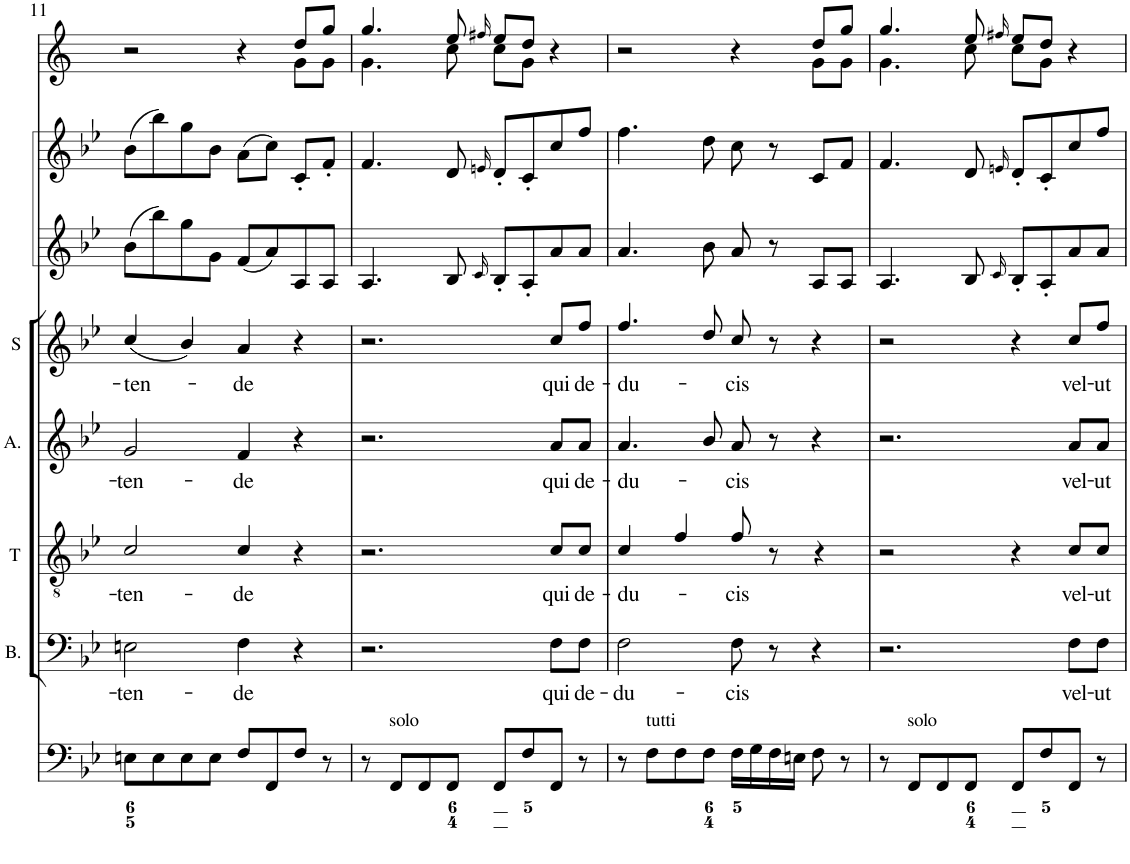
**kern	**kern	**text	**kern	**text	**kern	**text	**kern	**text	**kern	**kern	**kern
*part8	*part7	*part7	*part6	*part6	*part5	*part5	*part4	*part4	*part3	*part2	*part1
*staff8	*staff7	*staff7	*staff6	*staff6	*staff5	*staff5	*staff4	*staff4	*staff3	*staff2	*staff1
*I"Organ	*I"Basse	*	*I"Tenor	*	*I"Alto	*	*I"Soprane	*	*I"Violino 2	*I"Violino 1	*I"Clarini in B[b]
*	*I'B.	*	*I'T	*	*I'A.	*	*I'S	*	*I'Vln	*I'Vln	*
!!LO:PB:g=z
*clefF4	*clefF4	*	*clefGv2	*	*clefG2	*	*clefG2	*	*clefG2	*clefG2	*clefG2
*	*	*	*	*	*	*	*	*	*	*	*Trd1c2
*k[b-e-]	*k[b-e-]	*	*k[b-e-]	*	*k[b-e-]	*	*k[b-e-]	*	*k[b-e-]	*k[b-e-]	*k[]
*M4/4	*M4/4	*	*M4/4	*	*M4/4	*	*M4/4	*	*M4/4	*M4/4	*M4/4
*met(c)	*met(c)	*	*met(c)	*	*met(c)	*	*met(c)	*	*met(c)	*met(c)	*met(c)
=11	=11	=11	=11	=11	=11	=11	=11	=11	=11	=11	=11
!	!	!LO:LY:b	!	!LO:LY:b	!	!LO:LY:b	!	!LO:LY:b	!	!	!
*	*	*	*	*	*	*	*	*	*	*	*^
8En\L	2En\	-ten-	2c/	-ten-	2g/	-ten-	(4cc/	-ten-	(8b-\L	(8b-\L	2r	2.ryy
8E\	.	.	.	.	.	.	.	.	8bb-\)	8bb-\)	.	.
8E\	.	.	.	.	.	.	4b-/)	.	8gg\	8gg\	.	.
8E\J	.	.	.	.	.	.	.	.	8g\J	8b-\J	.	.
!	!	!LO:LY:b	!	!LO:LY:b	!	!LO:LY:b	!	!LO:LY:b	!	!	!	!
8F/L	4F\	-de	4c/	-de	4f/	-de	4a/	-de	(8f/L	(8a\L	4r	.
8FF/	.	.	.	.	.	.	.	.	8a/)	8cc\J)	.	.
8F/J	4r	.	4r	.	4r	.	4r	.	8A/	8c'/L	8dd/L	8g\L
8r	.	.	.	.	.	.	.	.	8A/J	8f'/J	8gg/J	8g\J
=12	=12	=12	=12	=12	=12	=12	=12	=12	=12	=12	=12	=12
8r	2.r	.	2.r	.	2.r	.	2.r	.	4.A/	4.f/	4.gg/	4.g\
!LO:TX:a:t=solo	!	!	!	!	!	!	!	!	!	!	!	!
8FF/L	.	.	.	.	.	.	.	.	.	.	.	.
8FF/	.	.	.	.	.	.	.	.	.	.	.	.
8FF/J	.	.	.	.	.	.	.	.	8B-/	8d/	8ee/	8cc\
.	.	.	.	.	.	.	.	.	16qc/	16qen/	16qff#X/	.
8FF/L	.	.	.	.	.	.	.	.	8B-'/L	8d'/L	8ee/L	8cc\L
8F/	.	.	.	.	.	.	.	.	8A'/	8c'/	8dd/J	8g\J
!	!	!LO:LY:b	!	!LO:LY:b	!	!LO:LY:b	!	!LO:LY:b	!	!	!	!
8FF/J	8F\L	qui	8c/L	qui	8a/L	qui	8cc/L	qui	8a/	8cc/	4r	4ryy
!	!	!LO:LY:b	!	!LO:LY:b	!	!LO:LY:b	!	!LO:LY:b	!	!	!	!
8r	8F\J	de-	8c/J	de-	8a/J	de-	8ff/J	de-	8a/J	8ff/J	.	.
=13	=13	=13	=13	=13	=13	=13	=13	=13	=13	=13	=13	=13
!	!	!LO:LY:b	!	!LO:LY:b	!	!LO:LY:b	!	!LO:LY:b	!	!	!	!
8r	2F\	-du-	4c/	-du-	4.a/	-du-	4.ff/	-du-	4.a/	4.ff\	2r	2.ryy
!LO:TX:a:t=tutti	!	!	!	!	!	!	!	!	!	!	!	!
8F\L	.	.	.	.	.	.	.	.	.	.	.	.
8F\	.	.	4f/	.	.	.	.	.	.	.	.	.
8F\J	.	.	.	.	8b-/	.	8dd/	.	8b-\	8dd\	.	.
!	!	!LO:LY:b	!	!LO:LY:b	!	!LO:LY:b	!	!LO:LY:b	!	!	!	!
16F\LL	8F\	-cis	8f/	-cis	8a/	-cis	8cc/	-cis	8a/	8cc\	4r	.
16G\	.	.	.	.	.	.	.	.	.	.	.	.
16F\	8r	.	8r	.	8r	.	8r	.	8r	8r	.	.
16En\JJ	.	.	.	.	.	.	.	.	.	.	.	.
8F\	4r	.	4r	.	4r	.	4r	.	8A/L	8c/L	8dd/L	8g\L
8r	.	.	.	.	.	.	.	.	8A/J	8f/J	8gg/J	8g\J
=14	=14	=14	=14	=14	=14	=14	=14	=14	=14	=14	=14	=14
8r	2.r	.	2r	.	2.r	.	2r	.	4.A/	4.f/	4.gg/	4.g\
!LO:TX:a:t=solo	!	!	!	!	!	!	!	!	!	!	!	!
8FF/L	.	.	.	.	.	.	.	.	.	.	.	.
8FF/	.	.	.	.	.	.	.	.	.	.	.	.
8FF/J	.	.	.	.	.	.	.	.	8B-/	8d/	8ee/	8cc\
.	.	.	.	.	.	.	.	.	16qc/	16qen/	16qff#X/	.
8FF/L	.	.	4r	.	.	.	4r	.	8B-'/L	8d'/L	8ee/L	8cc\L
8F/	.	.	.	.	.	.	.	.	8A'/	8c'/	8dd/J	8g\J
!	!	!LO:LY:b	!	!LO:LY:b	!	!LO:LY:b	!	!LO:LY:b	!	!	!	!
8FF/J	8F\L	vel-	8c/L	vel-	8a/L	vel-	8cc/L	vel-	8a/	8cc/	4r	4ryy
!	!	!LO:LY:b	!	!LO:LY:b	!	!LO:LY:b	!	!LO:LY:b	!	!	!	!
8r	8F\J	-ut	8c/J	-ut	8a/J	-ut	8ff/J	-ut	8a/J	8ff/J	.	.
*	*	*	*	*	*	*	*	*	*	*	*v	*v
=	=	=	=	=	=	=	=	=	=	=	=
*-	*-	*-	*-	*-	*-	*-	*-	*-	*-	*-	*-
